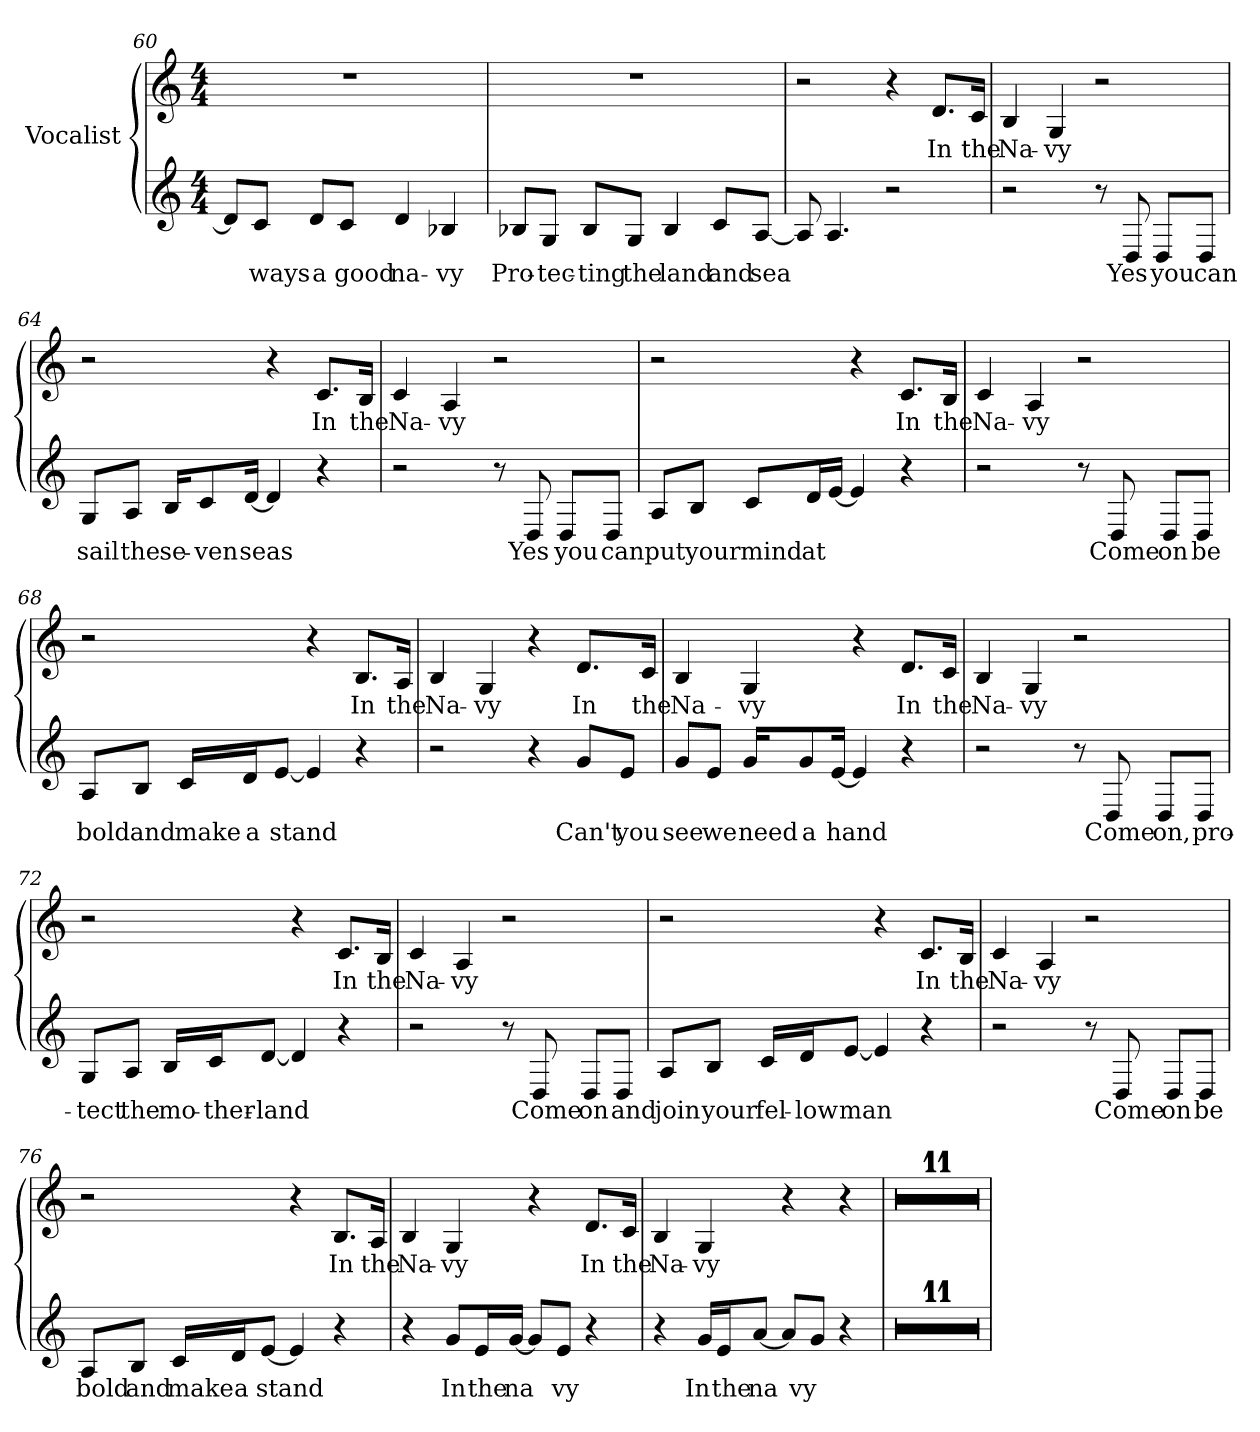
**kern	**text	**kern	**text
*part1	*part1	*part1	*part1
*staff2	*staff2	*staff1	*staff1
*I"Vocalist	*	*	*
*clefG2	*	*clefG2	*
*M4/4	*	*M4/4	*
=60	=60	=60	=60
8d/L]	_	1r	.
8c/J	-ways	.	.
8d/L	a	.	.
8c/J	good	.	.
4d	na-	.	.
4B-X	-vy	.	.
=61	=61	=61	=61
8B-X/L	Pro-	1r	.
8G/J	-tec-	.	.
8B-/L	-ting	.	.
8G/J	the	.	.
4B-	land	.	.
8c/L	and	.	.
[8A/J	sea	.	.
=62	=62	=62	=62
8A]	_	2r	.
4.A	_	.	.
2r	.	4r	.
.	.	8.d/L	In
.	.	16c/Jk	the
=63	=63	=63	=63
2r	.	4B	Na-
.	.	4G	-vy
8r	.	2r	.
8D	Yes	.	.
8D/L	you	.	.
8D/J	can	.	.
=64	=64	=64	=64
8G/L	sail	2r	.
8A/J	the	.	.
16B/KL	se-	.	.
8c/	-ven	.	.
[16d/Jk	seas	.	.
4d]	_	4r	.
4r	.	8.c/L	In
.	.	16B/Jk	the
=65	=65	=65	=65
2r	.	4c	Na-
.	.	4A	-vy
8r	.	2r	.
8D	Yes	.	.
8D/L	you	.	.
8D/J	can	.	.
=66	=66	=66	=66
8A/L	put	2r	.
8B/J	your	.	.
8c/L	mind	.	.
16d/L	at	.	.
[16e/JJ	_	.	.
4e]	_	4r	.
4r	.	8.c/L	In
.	.	16B/Jk	the
=67	=67	=67	=67
2r	.	4c	Na-
.	.	4A	-vy
8r	.	2r	.
8D	Come	.	.
8D/L	on	.	.
8D/J	be	.	.
=68	=68	=68	=68
8A/L	bold	2r	.
8B/J	and	.	.
16c/LL	make	.	.
16d/J	a	.	.
[8e/J	stand	.	.
4e]	_	4r	.
4r	.	8.B/L	In
.	.	16A/Jk	the
=69	=69	=69	=69
2r	.	4B	Na-
.	.	4G	-vy
4r	.	4r	.
8g/L	Can't	8.d/L	In
8e/J	you	.	.
.	.	16c/Jk	the
=70	=70	=70	=70
8g/L	see	4B	Na-
8e/J	we	.	.
16g/KL	need	4G	-vy
8g/	a	.	.
[16e/Jk	hand	.	.
4e]	_	4r	.
4r	.	8.d/L	In
.	.	16c/Jk	the
=71	=71	=71	=71
2r	.	4B	Na-
.	.	4G	-vy
8r	.	2r	.
8D	Come	.	.
8D/L	on,	.	.
8D/J	pro-	.	.
=72	=72	=72	=72
8G/L	-tect	2r	.
8A/J	the	.	.
16B/LL	mo-	.	.
16c/J	-ther-	.	.
[8d/J	-land	.	.
4d]	_	4r	.
4r	.	8.c/L	In
.	.	16B/Jk	the
=73	=73	=73	=73
2r	.	4c	Na-
.	.	4A	-vy
8r	.	2r	.
8D	Come	.	.
8D/L	on	.	.
8D/J	and	.	.
=74	=74	=74	=74
8A/L	join	2r	.
8B/J	your	.	.
16c/LL	fel-	.	.
16d/J	-low	.	.
[8e/J	man	.	.
4e]	_	4r	.
4r	.	8.c/L	In
.	.	16B/Jk	the
=75	=75	=75	=75
2r	.	4c	Na-
.	.	4A	-vy
8r	.	2r	.
8D	Come	.	.
8D/L	on	.	.
8D/J	be	.	.
=76	=76	=76	=76
8A/L	bold	2r	.
8B/J	and	.	.
16c/LL	make	.	.
16d/J	a	.	.
[8e/J	stand	.	.
4e]	_	4r	.
4r	.	8.B/L	In
.	.	16A/Jk	the
=77	=77	=77	=77
4r	.	4B	Na-
8g/L	In	4G	-vy
16e/L	the	.	.
[16g/JJ	na-	.	.
8g/L]	_	4r	.
8e/J	-vy	.	.
4r	.	8.d/L	In
.	.	16c/Jk	the
=78	=78	=78	=78
4r	.	4B	Na-
16g/LL	In	4G	-vy
16e/J	the	.	.
[8a/J	na-	.	.
8a/L]	_	4r	.
8g/J	-vy	.	.
4r	.	4r	.
=79	=79	=79	=79
1r	.	1r	.
=80	=80	=80	=80
1r	.	1r	.
=81	=81	=81	=81
1r	.	1r	.
=82	=82	=82	=82
1r	.	1r	.
=83	=83	=83	=83
1r	.	1r	.
=84	=84	=84	=84
1r	.	1r	.
=85	=85	=85	=85
1r	.	1r	.
=86	=86	=86	=86
1r	.	1r	.
=87	=87	=87	=87
1r	.	1r	.
=88	=88	=88	=88
1r	.	1r	.
=89	=89	=89	=89
1r	.	1r	.
=	=	=	=
*-	*-	*-	*-
